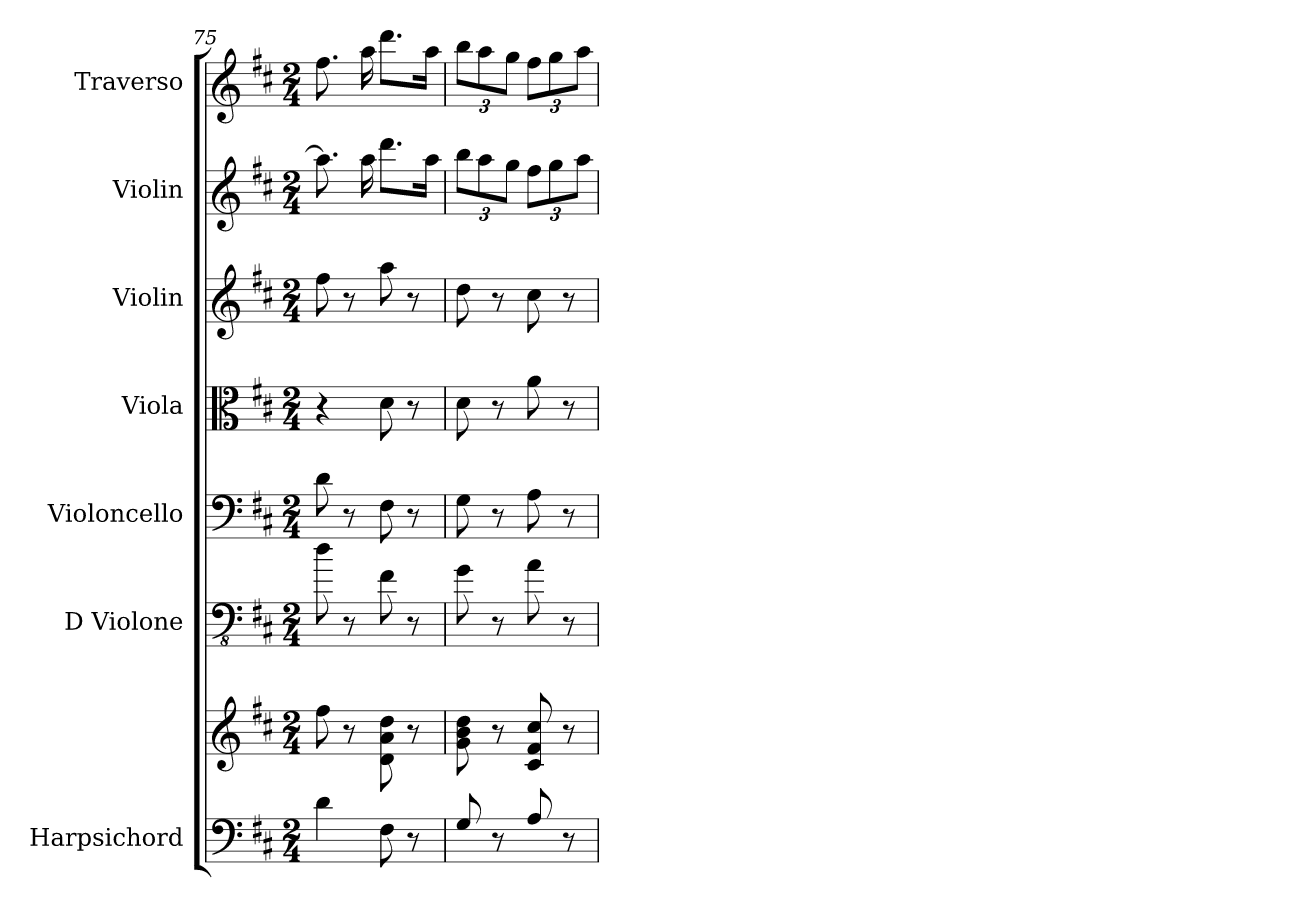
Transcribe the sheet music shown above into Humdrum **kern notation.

**kern	**kern	**kern	**kern	**kern	**kern	**kern	**kern
*part7	*part7	*part6	*part5	*part4	*part3	*part2	*part1
*staff8	*staff7	*staff6	*staff5	*staff4	*staff3	*staff2	*staff1
*I"Harpsichord	*	*I"D Violone	*I"Violoncello	*I"Viola	*I"Violin	*I"Violin	*I"Traverso
*I'Hch.	*	*I'D Vne.	*I'Vc.	*I'Vla.	*I'Vln.	*I'Vln.	*I'Trv.
*clefF4	*clefG2	*clefFv4	*clefF4	*clefC3	*clefG2	*clefG2	*clefG2
*	*	*ITrd7c12	*	*	*	*	*
*k[f#c#]	*k[f#c#]	*k[f#c#]	*k[f#c#]	*k[f#c#]	*k[f#c#]	*k[f#c#]	*k[f#c#]
*M2/4	*M2/4	*M2/4	*M2/4	*M2/4	*M2/4	*M2/4	*M2/4
=75	=75	=75	=75	=75	=75	=75	=75
4d\	8ff#\	8D\	8d\	4r	8ff#\	8.aa\]	8.ff#\
.	8r	8r	8r	.	8r	.	.
.	.	.	.	.	.	16aa\	16aa\
8F#\	8d\ 8a\ 8dd\	8FF#\	8F#\	8d\	8aa\	8.ddd\L	8.ddd\L
8r	8r	8r	8r	8r	8r	.	.
.	.	.	.	.	.	16aa\Jk	16aa\Jk
=76	=76	=76	=76	=76	=76	=76	=76
*	*	*	*	*	*	*Xbrackettup	*Xbrackettup
8G/	8g\ 8b\ 8dd\	8GG\	8G\	8d\	8dd\	12bb\L	12bb\L
.	.	.	.	.	.	12aa\	12aa\
8r	8r	8r	8r	8r	8r	.	.
.	.	.	.	.	.	12gg\J	12gg\J
8A/	8c#/ 8f#/ 8cc#/	8AA\	8A\	8a\	8cc#\	12ff#\L	12ff#\L
.	.	.	.	.	.	12gg\	12gg\
8r	8r	8r	8r	8r	8r	.	.
.	.	.	.	.	.	12aa\J	12aa\J
=	=	=	=	=	=	=	=
*-	*-	*-	*-	*-	*-	*-	*-
